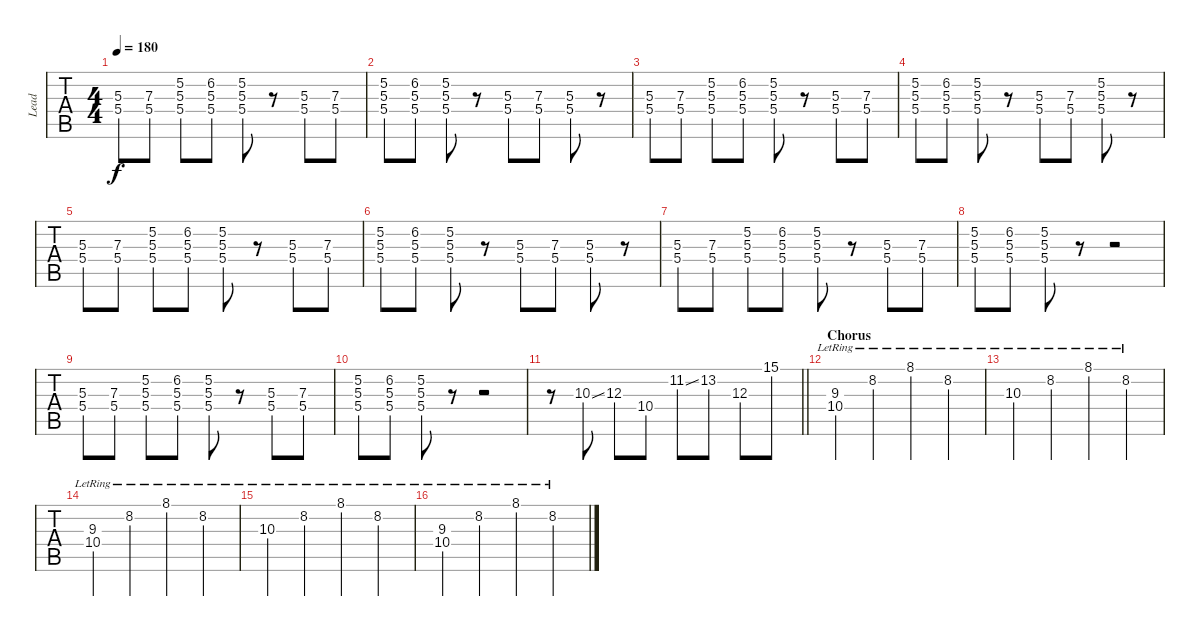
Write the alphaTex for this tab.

\track ("Lead" "Lead") {instrument overdrivenguitar}
\staff {tabs}
\tuning (E4 B3 G3 D3 A2 E2) {hide}
\ts (4 4)
\tempo 180
\clef g2
\ks c
(5.3 5.4).8{dy f} (7.3 5.4).8 (5.2 5.3 5.4).8 (6.2 5.3 5.4).8 (5.2 5.3 5.4).8 r.8 (5.3 5.4).8 (7.3 5.4).8 |
(5.2 5.3 5.4).8 (6.2 5.3 5.4).8 (5.2 5.3 5.4).8 r.8 (5.3 5.4).8 (7.3 5.4).8 (5.3 5.4).8 r.8 |
(5.3 5.4).8 (7.3 5.4).8 (5.2 5.3 5.4).8 (6.2 5.3 5.4).8 (5.2 5.3 5.4).8 r.8 (5.3 5.4).8 (7.3 5.4).8 |
(5.2 5.3 5.4).8 (6.2 5.3 5.4).8 (5.2 5.3 5.4).8 r.8 (5.3 5.4).8 (7.3 5.4).8 (5.2 5.3 5.4).8 r.8 |
(5.3 5.4).8 (7.3 5.4).8 (5.2 5.3 5.4).8 (6.2 5.3 5.4).8 (5.2 5.3 5.4).8 r.8 (5.3 5.4).8 (7.3 5.4).8 |
(5.2 5.3 5.4).8 (6.2 5.3 5.4).8 (5.2 5.3 5.4).8 r.8 (5.3 5.4).8 (7.3 5.4).8 (5.3 5.4).8 r.8 |
(5.3 5.4).8 (7.3 5.4).8 (5.2 5.3 5.4).8 (6.2 5.3 5.4).8 (5.2 5.3 5.4).8 r.8 (5.3 5.4).8 (7.3 5.4).8 |
(5.2 5.3 5.4).8 (6.2 5.3 5.4).8 (5.2 5.3 5.4).8 r.8 r.2 |
(5.3 5.4).8 (7.3 5.4).8 (5.2 5.3 5.4).8 (6.2 5.3 5.4).8 (5.2 5.3 5.4).8 r.8 (5.3 5.4).8 (7.3 5.4).8 |
(5.2 5.3 5.4).8 (6.2 5.3 5.4).8 (5.2 5.3 5.4).8 r.8 r.2 |
\barLineRight lightlight
r.8 10.3{ss}.8 12.3.8 10.4.8 11.2{ss}.8 13.2.8 12.3.8 15.1.8 |
\section ("" "Chorus")
(9.3{lr} 10.4{lr}).4 8.2{lr}.4 8.1{lr}.4 8.2{lr}.4 |
10.3{lr}.4 8.2{lr}.4 8.1{lr}.4 8.2{lr}.4 |
(9.3{lr} 10.4{lr}).4 8.2{lr}.4 8.1{lr}.4 8.2{lr}.4 |
10.3{lr}.4 8.2{lr}.4 8.1{lr}.4 8.2{lr}.4 |
(9.3{lr} 10.4{lr}).4 8.2{lr}.4 8.1{lr}.4 8.2{lr}.4
